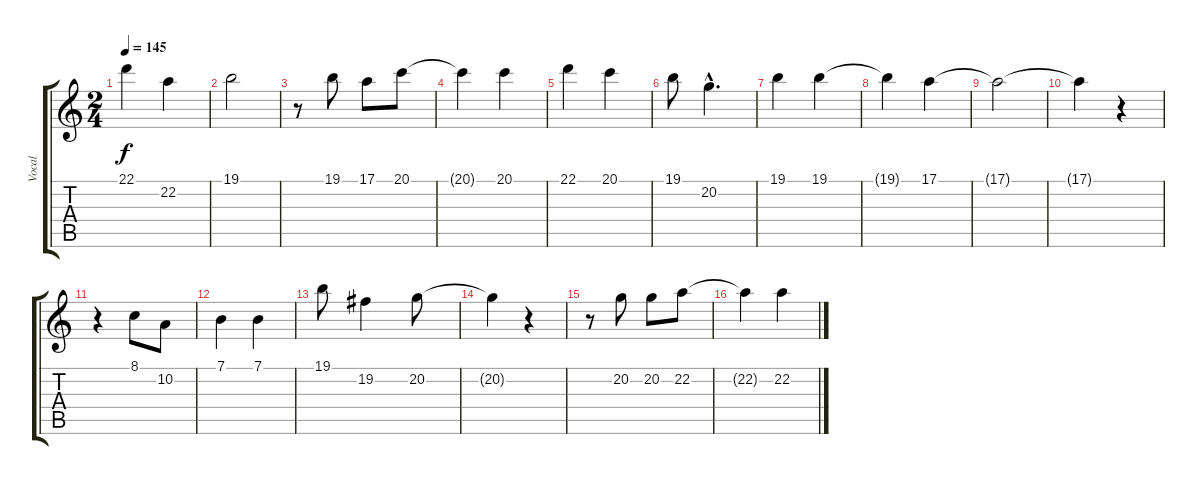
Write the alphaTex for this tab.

\track ("Vocal" "Vocal") {instrument lead1square}
\staff {score tabs}
\tuning (E4 B3 G3 D3 A2 E2) {hide}
\ts (2 4)
\tempo 145
\clef g2
\ks c
22.1.4{dy f} 22.2.4 |
19.1.2 |
r.8 19.1.8 17.1.8 20.1.8 |
20.1{t}.4 20.1.4 |
22.1.4 20.1.4 |
19.1.8 20.2{hac}.4{d} |
19.1.4 19.1.4 |
19.1{t}.4 17.1.4 |
17.1{t}.2 |
17.1{t}.4 r.4 |
r.4 8.1.8 10.2.8 |
7.1.4 7.1.4 |
19.1.8 19.2.4 20.2.8 |
20.2{t}.4 r.4 |
r.8 20.2.8 20.2.8 22.2.8 |
22.2{t}.4 22.2.4
